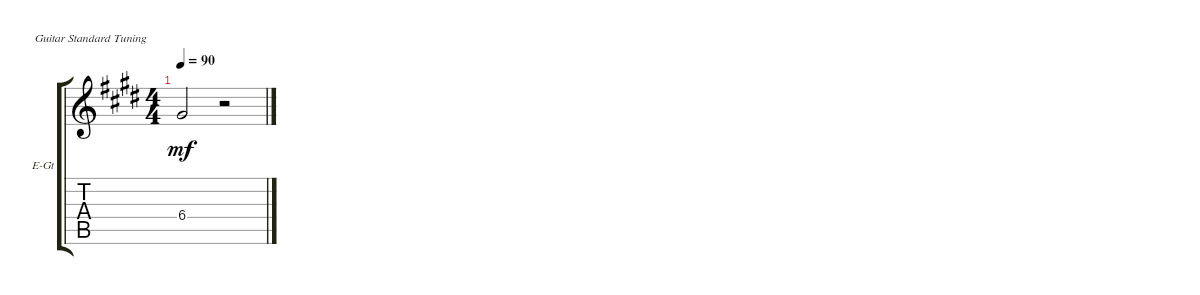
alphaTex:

\defaultSystemsLayout 4
\bracketExtendMode groupsimilarinstruments
\firstSystemTrackNameOrientation horizontal
\otherSystemsTrackNameOrientation horizontal
\track ("Electric Guitar" "E-Gt") {instrument distortionguitar}
\staff {score tabs}
\tuning (E4 B3 G3 D3 A2 E2)
\ts (4 4)
\tempo 90
\clef g2
\ks e
6.4{t}.2{dy mf} r.2
